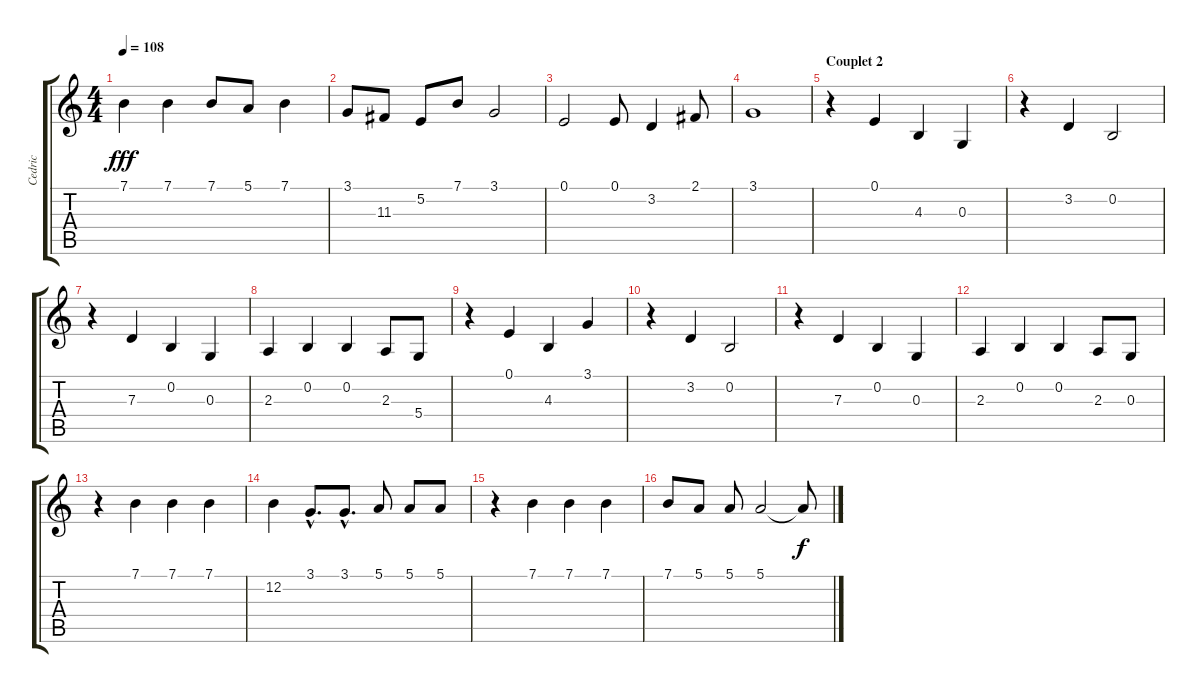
\track ("Cedric" "Cedric") {instrument cello}
\staff {score tabs}
\tuning (E4 B3 G3 D3 A2 E2) {hide}
\ts (4 4)
\tempo 108
\clef g2
\ks c
7.1.4{dy fff} 7.1.4 7.1.8 5.1.8 7.1.4 |
3.1.8 11.3.8 5.2.8 7.1.8 3.1.2 |
0.1.2 0.1.8 3.2.4 2.1.8 |
3.1.1 |
\section ("" "Couplet 2")
r.4 0.1.4 4.3.4 0.3.4 |
r.4 3.2.4 0.2.2 |
r.4 7.3.4 0.2.4 0.3.4 |
2.3.4 0.2.4 0.2.4 2.3.8 5.4.8 |
r.4 0.1.4 4.3.4 3.1.4 |
r.4 3.2.4 0.2.2 |
r.4 7.3.4 0.2.4 0.3.4 |
2.3.4 0.2.4 0.2.4 2.3.8 0.3.8 |
r.4 7.1.4 7.1.4 7.1.4 |
12.2.4 3.1{hac}.8{d} 3.1{hac}.8{d} 5.1.8 5.1.8 5.1.8 |
r.4 7.1.4 7.1.4 7.1.4 |
7.1.8 5.1.8 5.1.8 5.1.2 5.1{t}.8{dy f}
